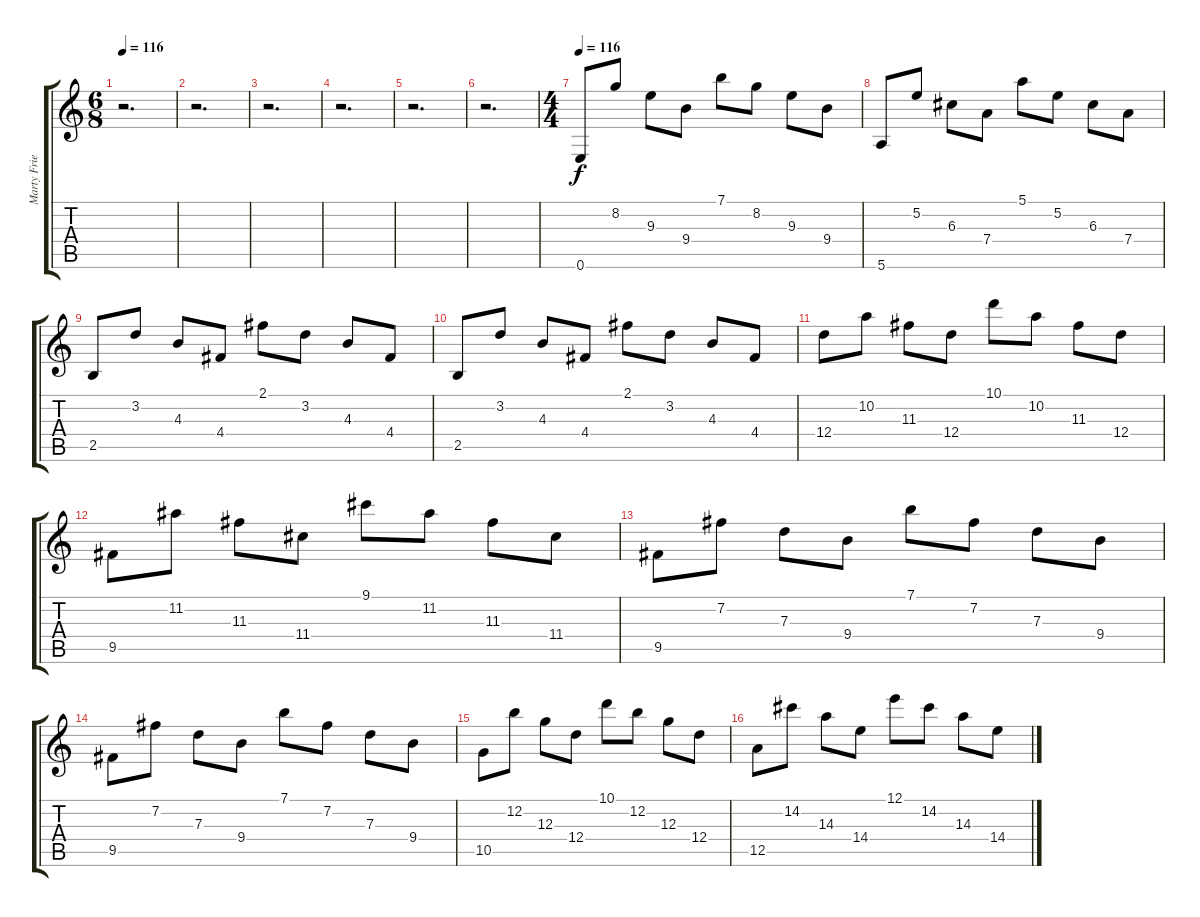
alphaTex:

\track ("Marty Friedman" "Marty Frie") {instrument acousticguitarsteel}
\staff {score tabs}
\tuning (E4 B3 G3 D3 A2 E2) {hide}
\ts (6 8)
\tempo 116
\clef g2
\ks c
r.2{d dy f} |
r.2{d} |
r.2{d} |
r.2{d} |
r.2{d} |
r.2{d} |
\ts (4 4)
\tempo 116
0.6.8 8.2.8 9.3.8 9.4.8 7.1.8 8.2.8 9.3.8 9.4.8 |
5.6.8 5.2.8 6.3.8 7.4.8 5.1.8 5.2.8 6.3.8 7.4.8 |
2.5.8 3.2.8 4.3.8 4.4.8 2.1.8 3.2.8 4.3.8 4.4.8 |
2.5.8 3.2.8 4.3.8 4.4.8 2.1.8 3.2.8 4.3.8 4.4.8 |
12.4.8 10.2.8 11.3.8 12.4.8 10.1.8 10.2.8 11.3.8 12.4.8 |
9.5.8 11.2.8 11.3.8 11.4.8 9.1.8 11.2.8 11.3.8 11.4.8 |
9.5.8 7.2.8 7.3.8 9.4.8 7.1.8 7.2.8 7.3.8 9.4.8 |
9.5.8 7.2.8 7.3.8 9.4.8 7.1.8 7.2.8 7.3.8 9.4.8 |
10.5.8 12.2.8 12.3.8 12.4.8 10.1.8 12.2.8 12.3.8 12.4.8 |
12.5.8 14.2.8 14.3.8 14.4.8 12.1.8 14.2.8 14.3.8 14.4.8
